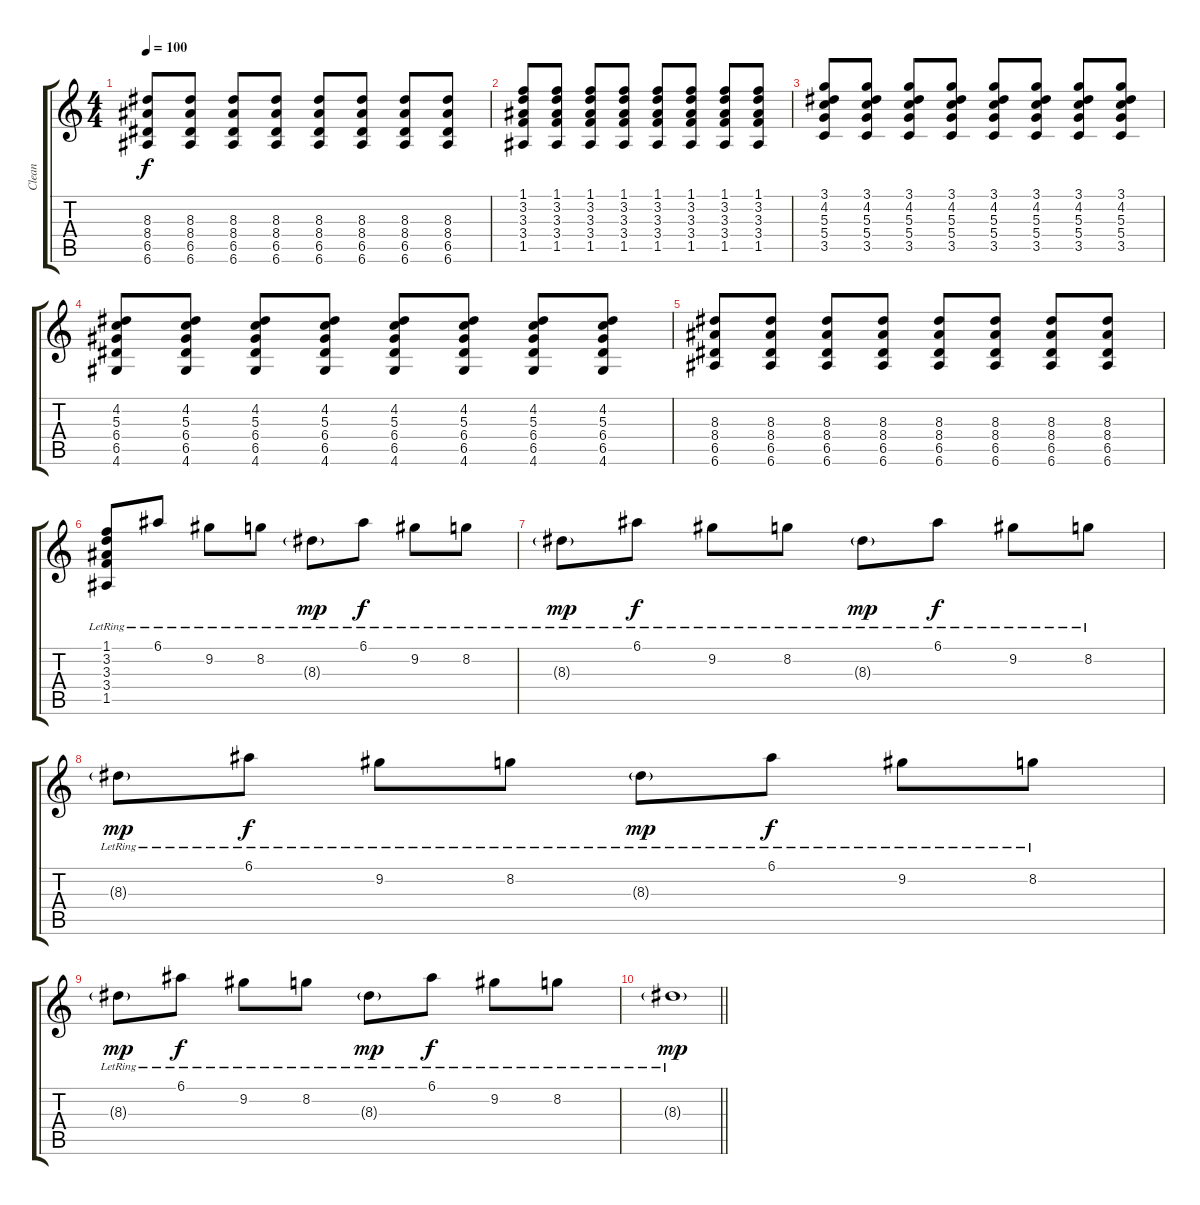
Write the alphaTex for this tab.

\track ("Clean" "Clean") {instrument electricguitarclean}
\staff {score tabs}
\tuning (E4 B3 G3 D3 A2 E2) {hide}
\ts (4 4)
\tempo 100
\clef g2
\ks c
(8.3 8.4 6.5 6.6).8{dy f} (8.3 8.4 6.5 6.6).8 (8.3 8.4 6.5 6.6).8 (8.3 8.4 6.5 6.6).8 (8.3 8.4 6.5 6.6).8 (8.3 8.4 6.5 6.6).8 (8.3 8.4 6.5 6.6).8 (8.3 8.4 6.5 6.6).8 |
(1.1 3.2 3.3 3.4 1.5).8 (1.1 3.2 3.3 3.4 1.5).8 (1.1 3.2 3.3 3.4 1.5).8 (1.1 3.2 3.3 3.4 1.5).8 (1.1 3.2 3.3 3.4 1.5).8 (1.1 3.2 3.3 3.4 1.5).8 (1.1 3.2 3.3 3.4 1.5).8 (1.1 3.2 3.3 3.4 1.5).8 |
(3.1 4.2 5.3 5.4 3.5).8 (3.1 4.2 5.3 5.4 3.5).8 (3.1 4.2 5.3 5.4 3.5).8 (3.1 4.2 5.3 5.4 3.5).8 (3.1 4.2 5.3 5.4 3.5).8 (3.1 4.2 5.3 5.4 3.5).8 (3.1 4.2 5.3 5.4 3.5).8 (3.1 4.2 5.3 5.4 3.5).8 |
(4.2 5.3 6.4 6.5 4.6).8 (4.2 5.3 6.4 6.5 4.6).8 (4.2 5.3 6.4 6.5 4.6).8 (4.2 5.3 6.4 6.5 4.6).8 (4.2 5.3 6.4 6.5 4.6).8 (4.2 5.3 6.4 6.5 4.6).8 (4.2 5.3 6.4 6.5 4.6).8 (4.2 5.3 6.4 6.5 4.6).8 |
(8.3 8.4 6.5 6.6).8 (8.3 8.4 6.5 6.6).8 (8.3 8.4 6.5 6.6).8 (8.3 8.4 6.5 6.6).8 (8.3 8.4 6.5 6.6).8 (8.3 8.4 6.5 6.6).8 (8.3 8.4 6.5 6.6).8 (8.3 8.4 6.5 6.6).8 |
(1.1{lr} 3.2{lr} 3.3{lr} 3.4{lr} 1.5{lr}).8 6.1{lr}.8 9.2{lr}.8 8.2{lr}.8 8.3{g lr}.8{dy mp} 6.1{lr}.8{dy f} 9.2{lr}.8 8.2{lr}.8 |
8.3{g lr}.8{dy mp} 6.1{lr}.8{dy f} 9.2{lr}.8 8.2{lr}.8 8.3{g lr}.8{dy mp} 6.1{lr}.8{dy f} 9.2{lr}.8 8.2{lr}.8 |
8.3{g lr}.8{dy mp} 6.1{lr}.8{dy f} 9.2{lr}.8 8.2{lr}.8 8.3{g lr}.8{dy mp} 6.1{lr}.8{dy f} 9.2{lr}.8 8.2{lr}.8 |
8.3{g lr}.8{dy mp} 6.1{lr}.8{dy f} 9.2{lr}.8 8.2{lr}.8 8.3{g lr}.8{dy mp} 6.1{lr}.8{dy f} 9.2{lr}.8 8.2{lr}.8 |
\barLineRight lightlight
8.3{g lr}.1{dy mp}
